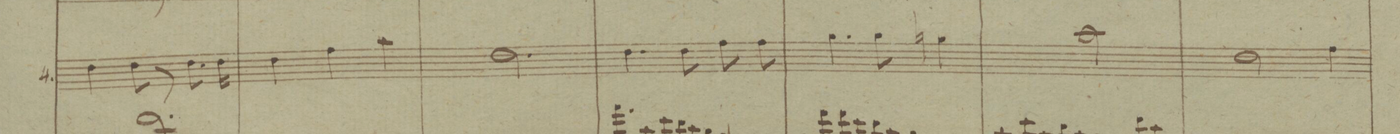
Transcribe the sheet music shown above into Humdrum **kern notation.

**kern	**text	**text	**dynam
*I"4.	*	*	*
*clefF4	*	*	*
*k[b-]	*	*	*
*M3/4	*	*	*
4F\	.	di-	.
8F\	.	-e	.
8r	.	.	.
8.F\	.	et	.
16F\	.	as-	.
=84	=84	=84	=84
4F\	.	-cen-	.
4A\	.	-dit	.
4c\	.	in	.
=85	=85	=85	=85
2.F\	.	coe-	.
=86	=86	=86	=86
4.F\	.	-lum	.
8F\	.	se-	.
8A\	.	-det	.
8A\	.	ad	.
=87	=87	=87	=87
4.B-\	.	dex-	.
8B-\	.	-te-	.
4Bn\	.	-ram	.
=88	=88	=88	=88
2.c\	.	pa-	.
=89	=89	=89	=89
2F\	.	-tris	.
4A\	.	et	.
=90	=90	=90	=90
*-	*-	*-	*-
